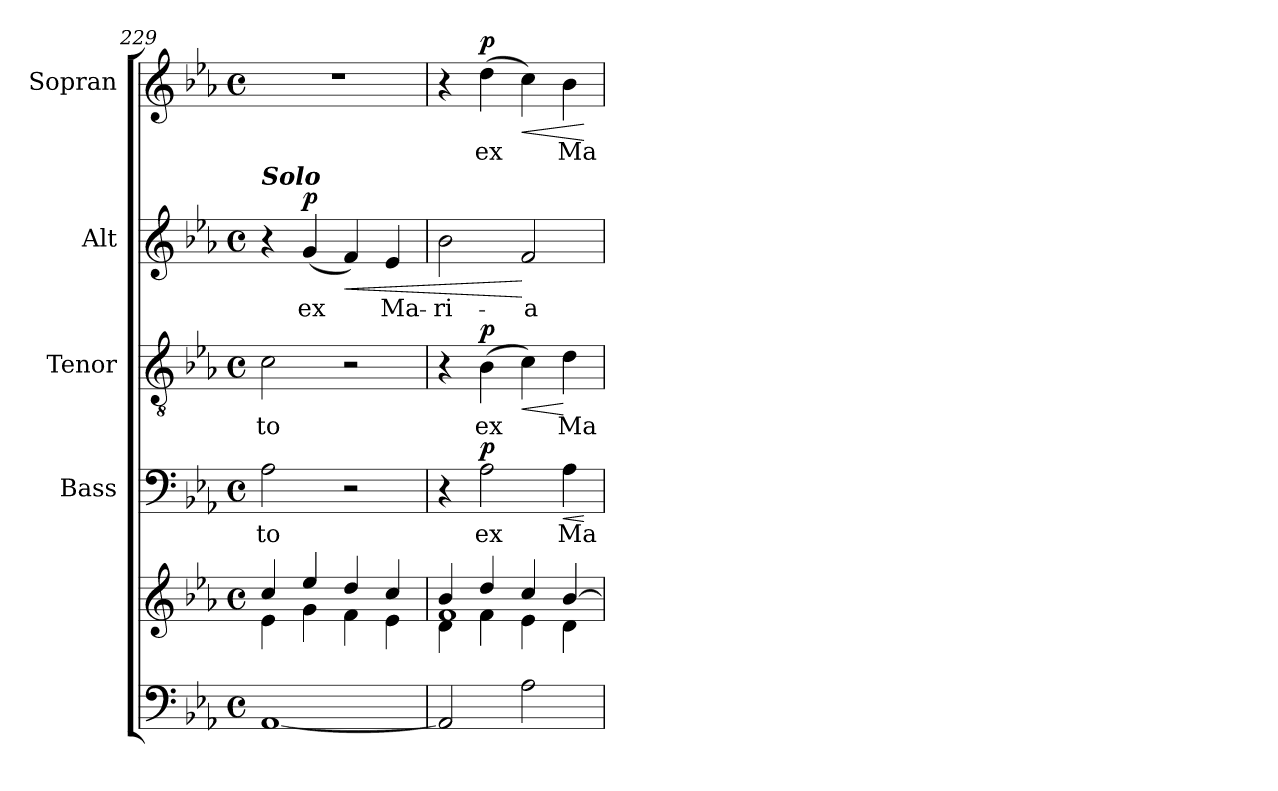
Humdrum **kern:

**kern	**kern	**kern	**text	**dynam	**kern	**text	**dynam	**kern	**text	**dynam	**kern	**text	**dynam
*part5	*part5	*part4	*part4	*part4	*part3	*part3	*part3	*part2	*part2	*part2	*part1	*part1	*part1
*staff6	*staff5	*staff4	*staff4	*staff4	*staff3	*staff3	*staff3	*staff2	*staff2	*staff2	*staff1	*staff1	*staff1
*	*	*I"Bass	*	*	*I"Tenor	*	*	*I"Alt	*	*	*I"Sopran	*	*
*	*	*I'B.	*	*	*I'T.	*	*	*I'A.	*	*	*I'S.	*	*
*clefF4	*clefG2	*clefF4	*	*	*clefGv2	*	*	*clefG2	*	*	*clefG2	*	*
*k[b-e-a-]	*k[b-e-a-]	*k[b-e-a-]	*	*	*k[b-e-a-]	*	*	*k[b-e-a-]	*	*	*k[b-e-a-]	*	*
*E-:	*E-:	*E-:	*	*	*E-:	*	*	*E-:	*	*	*E-:	*	*
*M4/4	*M4/4	*M4/4	*	*	*M4/4	*	*	*M4/4	*	*	*M4/4	*	*
*met(c)	*met(c)	*met(c)	*	*	*met(c)	*	*	*met(c)	*	*	*met(c)	*	*
=229	=229	=229	=229	=229	=229	=229	=229	=229	=229	=229	=229	=229	=229
*	*^	*	*	*	*	*	*	*	*	*	*	*	*
!	!	!	!	!	!	!	!	!	!LO:TX:a:Bi:t=Solo	!	!	!	!	!
!	!	!	!	!LO:LY:b	!	!	!LO:LY:b	!	!	!	!	!	!	!
[1AA-	4cc/	4e-\	2A-\	-to	.	2c\	-to	.	4r	.	.	1r	.	.
!	!	!	!	!	!	!	!	!	!	!LO:LY:b	!LO:DY:a	!	!	!
.	4ee-/	4g\	.	.	.	.	.	.	(<4g/	ex	p	.	.	.
!	!	!	!	!	!	!	!	!	!	!	!LO:HP:b	!	!	!
.	4dd/	4f\	2r	.	.	2r	.	.	4f/)	.	<	.	.	.
!	!	!	!	!	!	!	!	!	!	!LO:LY:b	!	!	!	!
.	4cc/	4e-\	.	.	.	.	.	.	4e-/	Ma-	.	.	.	.
=230	=230	=230	=230	=230	=230	=230	=230	=230	=230	=230	=230	=230	=230	=230
*	*	*^	*	*	*	*	*	*	*	*	*	*	*	*
!	!	!	!	!	!	!	!	!	!	!	!LO:LY:b	!	!	!	!
2AA-/]	4b-/	4d\	1f	4r	.	.	4r	.	.	2b-\	-ri-	.	4r	.	.
!	!	!	!	!	!LO:LY:b	!LO:DY:a	!	!LO:LY:b	!LO:DY:a	!	!	!	!	!LO:LY:b	!LO:DY:a
.	4dd/	4f\	.	2A-\	ex	p	(>4B-\	ex	p	.	.	.	(>4dd\	ex	p
!	!	!	!	!	!	!	!	!	!LO:HP:b	!	!LO:LY:b	!	!	!	!LO:HP:b
2A-\	4cc/	4e-\	.	.	.	.	4c\)	.	<	2f/	-a	[	4cc\)	.	<
!	!	!	!	!	!LO:LY:b	!LO:HP:b	!	!LO:LY:b	!	!	!	!	!	!LO:LY:b	!
.	[>4b-/	4d\	.	4A-\	Ma-	<	4d\	Ma-	[	.	.	.	4b-\	Ma-	.
*	*v	*v	*v	*	*	*	*	*	*	*	*	*	*	*	*
.	.	.	.	[	.	.	.	.	.	.	.	.	[
=	=	=	=	=	=	=	=	=	=	=	=	=	=
*-	*-	*-	*-	*-	*-	*-	*-	*-	*-	*-	*-	*-	*-
